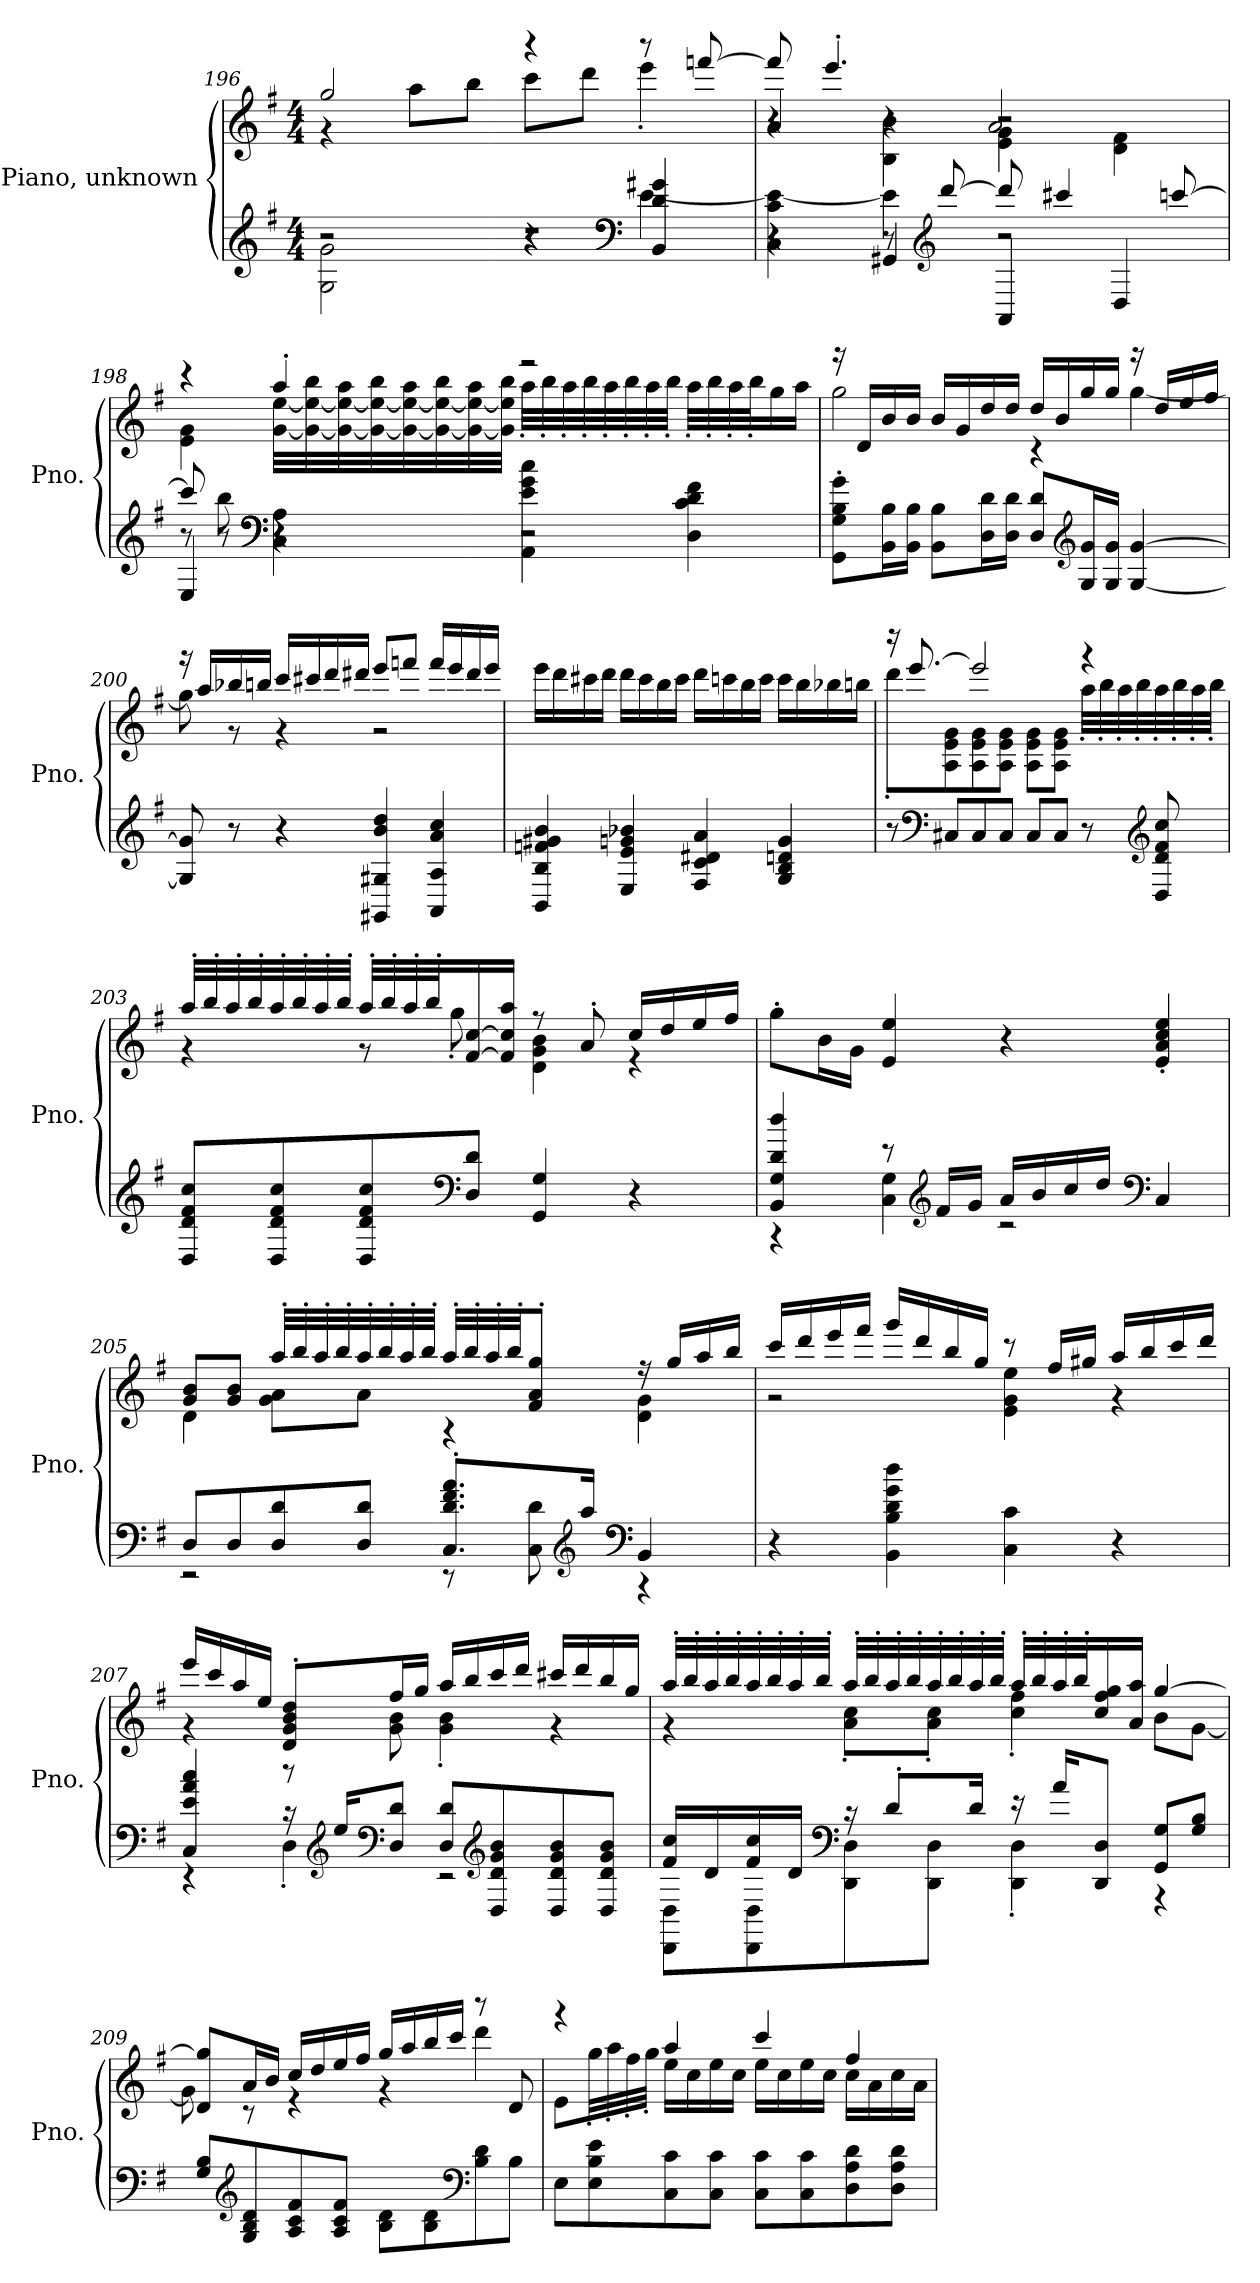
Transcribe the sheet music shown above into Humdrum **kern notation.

**kern	**kern
*part1	*part1
*staff2	*staff1
*I"Piano, unknown	*
*I'Pno.	*
*clefG2	*clefG2
*k[f#]	*k[f#]
*M4/4	*M4/4
=196	=196
*^	*^
*	*^	*	*
1r	2G\ 2g\	2r	2gg/	4r
.	.	.	.	8aa\L
.	.	.	.	8bb\J
.	4r	4r	4r	8ccc\L
.	.	.	.	8ddd\J
*clefF4	*	*	*	*
.	[4e\	4BB/ 4d/ 4g#X/	8r	4eee'\
.	.	.	[8fffn/	.
!!LO:PB:g=z
=197	=197	=197	=197	=197
*	*	*	*	*^
4r	4C\ 4c\ 4e\_	4r	8fff/]	4r	4a/
.	.	.	4.eee'/	.	.
8r	4e\]	4GG#X/	.	4B\ 4b\	4r
*clefG2	*	*	*	*	*
[8ddd/	.	.	.	.	.
8ddd/]	2r	4AA/	2r	4e\ 4g\	2a/
4ccc#X/	.	.	.	.	.
.	.	4D/	.	4d\ 4f#\	.
[8cccn/	.	.	.	.	.
*	*	*	*	*v	*v
!!LO:LB:g=z
=198	=198	=198	=198	=198
8ccc/]	8r	4E/	4r	4e\ 4g\
8r	8bb\	.	.	.
*clefF4	*	*	*	*
4r	4C\ 4A\	4r	4aa'/	[32g\ [32ee\LLL
.	.	.	.	32g\_ 32ee\_ 32bb\
.	.	.	.	32g\_ 32ee\_ 32aa\
.	.	.	.	32g\_ 32ee\_ 32bb\
.	.	.	.	32g\_ 32ee\_ 32aa\
.	.	.	.	32g\_ 32ee\_ 32bb\
.	.	.	.	32g\_ 32ee\_ 32aa\
.	.	.	.	32g\] 32ee\] 32bb\JJJ
2r	4AA\ 4e\ 4g\ 4cc\	2r	2r	32aa'\LLL
.	.	.	.	32bb'\
.	.	.	.	32aa'\
.	.	.	.	32bb'\
.	.	.	.	32aa'\
.	.	.	.	32bb'\
.	.	.	.	32aa'\
.	.	.	.	32bb'\JJJ
.	4D\ 4c\ 4d\ 4f#\	.	.	32aa'\LLL
.	.	.	.	32bb'\
.	.	.	.	32aa'\
.	.	.	.	32bb'\J
.	.	.	.	16gg\
.	.	.	.	16aa\JJ
*v	*v	*v	*	*
!!LO:LB:g=z	!!
=199	=199	=199
8GG\' 8G\' 8B\' 8g\'L	16r	2gg\
.	16d/LL	.
16BB\ 16B\L	16b/	.
16BB\ 16B\JJ	16b/JJ	.
8BB\ 8B\L	16b/LL	.
.	16g/	.
16D\ 16d\L	16dd/	.
16D\ 16d\JJ	16dd/JJ	.
8D/ 8d/L	16dd/LL	4r
.	16b/	.
*clefG2	*	*
16G/ 16g/L	16gg/	.
16G/ 16g/JJ	16gg/JJ	.
[4G/ [4g/	16r	[4gg\
.	16dd/LL	.
.	16ee/	.
.	16ff#/JJ	.
=200	=200	=200
8G/] 8g/]	16r	8gg\]
.	16aa/LL	.
8r	16bb-X/	8r
.	16bbn/JJ	.
4r	16ccc/LL	4r
.	16ccc#X/	.
.	16ddd/	.
.	16ddd#X/JJ	.
4GG#X/ 4G#X/ 4b/ 4dd/	8eee/L	2r
.	8fffn/J	.
4AA/ 4A/ 4a/ 4cc/	16fff/LL	.
.	16eee/	.
.	16ddd#/	.
.	16eee/JJ	.
*	*v	*v
!!LO:LB:g=z
=201	=201
4BB/ 4B/ 4fn/ 4g#X/ 4b/	16eee\LL
.	16ddd\
.	16ccc#X\
.	16ddd\JJ
4E/ 4e/ 4gn/ 4b-X/	16ddd\LL
.	16ccc#\
.	16bb\
.	16ccc#\JJ
4F#/ 4c/ 4d#X/ 4a/	16ddd\LL
.	16cccn\
.	16bb\
.	16ccc\JJ
4G/ 4B/ 4dn/ 4g/	16ccc\LL
.	16bb\
.	16bb-X\
.	16bbn\JJ
!!LO:LB:g=z
=202	=202
*	*^
8r	16r	8ddd'\L
.	[8.eee/	.
*clefF4	*	*
8C#X/L	.	8A\ 8e\ 8g\
8C#/	2eee/]	8A\ 8e\ 8g\
8C#/J	.	8A\ 8e\ 8g\J
8C#/L	.	8A\ 8e\ 8g\L
8C#/J	.	8A\ 8e\ 8g\J
8r	4r	32aa'\LLL
.	.	32bb'\
.	.	32aa'\
.	.	32bb'\
*clefG2	*	*
8D/ 8d/ 8f#/ 8cc/	.	32aa'\
.	.	32bb'\
.	.	32aa'\
.	.	32bb'\JJJ
!!LO:LB:g=z	!!
=203	=203	=203
8D/ 8d/ 8f#/ 8cc/L	32aa'/LLL	4r
.	32bb'/	.
.	32aa'/	.
.	32bb'/	.
8D/ 8d/ 8f#/ 8cc/	32aa'/	.
.	32bb'/	.
.	32aa'/	.
.	32bb'/JJJ	.
8D/ 8d/ 8f#/ 8cc/	32aa'/LLL	8r
.	32bb'/	.
.	32aa'/	.
.	32bb'/J	.
*clefF4	*	*
8D/ 8d/J	[16f#/ [16cc/	8gg'\
.	16f#/] 16cc/] 16aa/JJ	.
4GG/ 4G/	8r	4d\ 4g\ 4b\
.	8a'/	.
4r	16cc/LL	4r
.	16dd/	.
.	16ee/	.
.	16ff#/JJ	.
*	*v	*v
=204	=204
*^	*
4BB/ 4G/ 4d/ 4dd/	4r	8gg'\L
.	.	16b\L
.	.	16g\JJ
8r	4C\ 4G\	4e/ 4ee/
*clefG2	*	*
16f#/LL	.	.
16g/JJ	.	.
16a/LL	2r	4r
16b/	.	.
16cc/	.	.
16dd/JJ	.	.
*clefF4	*	*
4C/	.	4e/' 4a/' 4cc/' 4ee/'
!!LO:PB:g=z
=205	=205	=205
*	*	*^
8D/L	2r	8g/ 8b/L	4d\
8D/	.	8g/ 8b/J	.
8D/ 8d/	.	32aa'/LLL	8g\ 8a\L
.	.	32bb'/	.
.	.	32aa'/	.
.	.	32bb'/	.
8D/ 8d/J	.	32aa'/	8a\J
.	.	32bb'/	.
.	.	32aa'/	.
.	.	32bb'/JJJ	.
8.C/' 8.d/' 8.f#/' 8.a/'L	8r	32aa'/LLL	4r
.	.	32bb'/	.
.	.	32aa'/	.
.	.	32bb'/JJ	.
.	8C\ 8d\	8f#/' 8a/' 8gg/'J	.
*clefG2	*	*	*
16aa/Jk	.	.	.
*clefF4	*	*	*
4BB/	4r	16r	4d\ 4g\
.	.	16gg/LL	.
.	.	16aa/	.
.	.	16bb/JJ	.
*v	*v	*	*
!!LO:LB:g=z	!!
=206	=206	=206
4r	16ccc/LL	2r
.	16ddd/	.
.	16eee/	.
.	16fff#/JJ	.
4BB\ 4B\ 4d\ 4g\ 4dd\	16ggg/LL	.
.	16ddd/	.
.	16bb/	.
.	16gg/JJ	.
4C\ 4c\	8r	4e\ 4g\ 4ee\
.	16ff#/LL	.
.	16gg#X/JJ	.
4r	16aa/LL	4r
.	16bb/	.
.	16ccc/	.
.	16ddd/JJ	.
=207	=207	=207
*^	*	*
4C/ 4e/ 4a/ 4cc/	4r	16eee/LL	4r
.	.	16ccc/	.
.	.	16aa/	.
.	.	16ee/JJ	.
16r	4D'\	8d/' 8g/' 8b/' 8dd/'L	8r
*clefG2	*	*	*
16ee/KL	.	.	.
*clefF4	*	*	*
8D/ 8d/J	.	16ff#/L	8g\ 8b\
.	.	16gg/JJ	.
8D/ 8d/L	2r	16aa/LL	4g\' 4b\'
.	.	16bb/	.
*clefG2	*	*	*
8D/ 8d/ 8g/ 8b/	.	16ccc/	.
.	.	16ddd/JJ	.
8D/ 8d/ 8g/ 8b/	.	16ccc#X/LL	4r
.	.	16ddd/	.
8D/ 8d/ 8g/ 8b/J	.	16bb/	.
.	.	16gg/JJ	.
!!LO:LB:g=z	!!
=208	=208	=208	=208
16f#/ 16cc/LL	8DD\ 8D\L	32aa'/LLL	4r
.	.	32bb'/	.
16d/	.	32aa'/	.
.	.	32bb'/	.
16f#/ 16cc/	8DD\ 8D\	32aa'/	.
.	.	32bb'/	.
16d/JJ	.	32aa'/	.
.	.	32bb'/JJJ	.
*clefF4	*	*	*
16r	8DD\ 8D\	32aa'/LLL	8a\' 8cc\'L
.	.	32bb'/	.
8d'/L	.	32aa'/	.
.	.	32bb'/	.
.	8DD\ 8D\J	32aa'/	8a\' 8cc\'J
.	.	32bb'/	.
16d/Jk	.	32aa'/	.
.	.	32bb'/JJJ	.
16r	4DD\' 4D\'	32aa'/LLL	4cc\' 4ff#\'
.	.	32bb'/	.
16a/KL	.	32aa'/	.
.	.	32bb'/J	.
8DD/ 8D/J	.	16cc/ 16ff#/ 16gg/	.
.	.	16a/ 16aa/JJ	.
8GG/ 8G/L	4r	[4gg/	8b\L
8G/ 8B/J	.	.	[8g\J
*v	*v	*	*
!!LO:LB:g=z	!!
=209	=209	=209
8G/ 8B/L	8d/ 8gg/]L	8g\]
*clefG2	*	*
8G/ 8B/ 8d/	16a/L	8r
.	16b/JJ	.
8A/ 8c/ 8f#/	16cc/LL	4r
.	16dd/	.
8A/ 8c/ 8f#/J	16ee/	.
.	16ff#/JJ	.
8B\ 8d\L	16gg/LL	4r
.	16aa/	.
8B\ 8d\	16bb/	.
.	16ccc/JJ	.
*clefF4	*	*
8B\ 8d\	8r	4ddd\
8B\J	8d/	.
=210	=210	=210
8E\L	4r	8e\L
8E\ 8B\ 8e\	.	32gg'\LL
.	.	32aa'\
.	.	32ff#'\
.	.	32gg'\JJJ
8C\ 8c\	4aa/	16ee\LL
.	.	16cc\
8C\ 8c\J	.	16ee\
.	.	16cc\JJ
8C\ 8c\L	4ccc/	16ee\LL
.	.	16cc\
8C\ 8c\	.	16ee\
.	.	16cc\JJ
8D\ 8A\ 8d\	4ff#/	16cc\LL
.	.	16a\
8D\ 8A\ 8d\J	.	16cc\
.	.	16a\JJ
*	*v	*v
=	=
*-	*-
